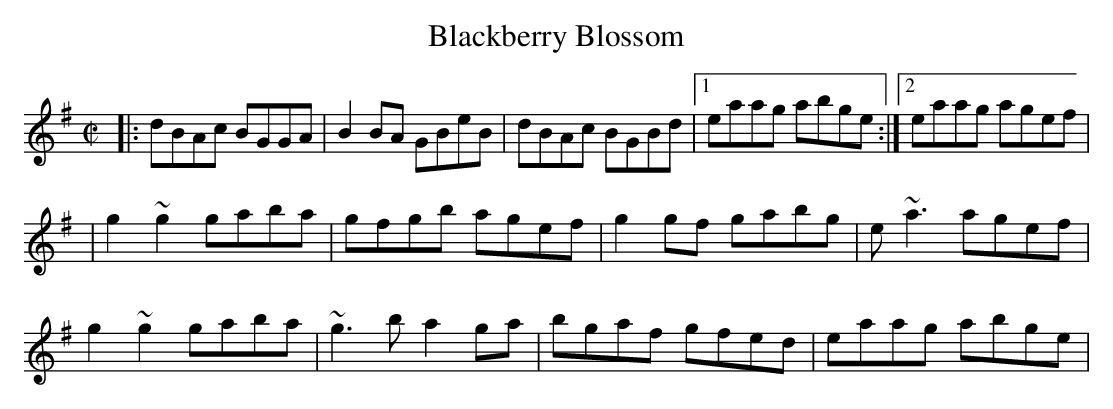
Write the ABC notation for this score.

X:1
T:Blackberry Blossom
M:C|
K:G
|: dBAc BGGA | B2BA GBeB | dBAc BGBd |1 eaag abge :|2 eaag agef |
| g2~g2 gaba | gfgb agef | g2gf gabg | e~a3 agef |
g2~g2 gaba | ~g3b a2ga | bgaf gfed | eaag abge |
